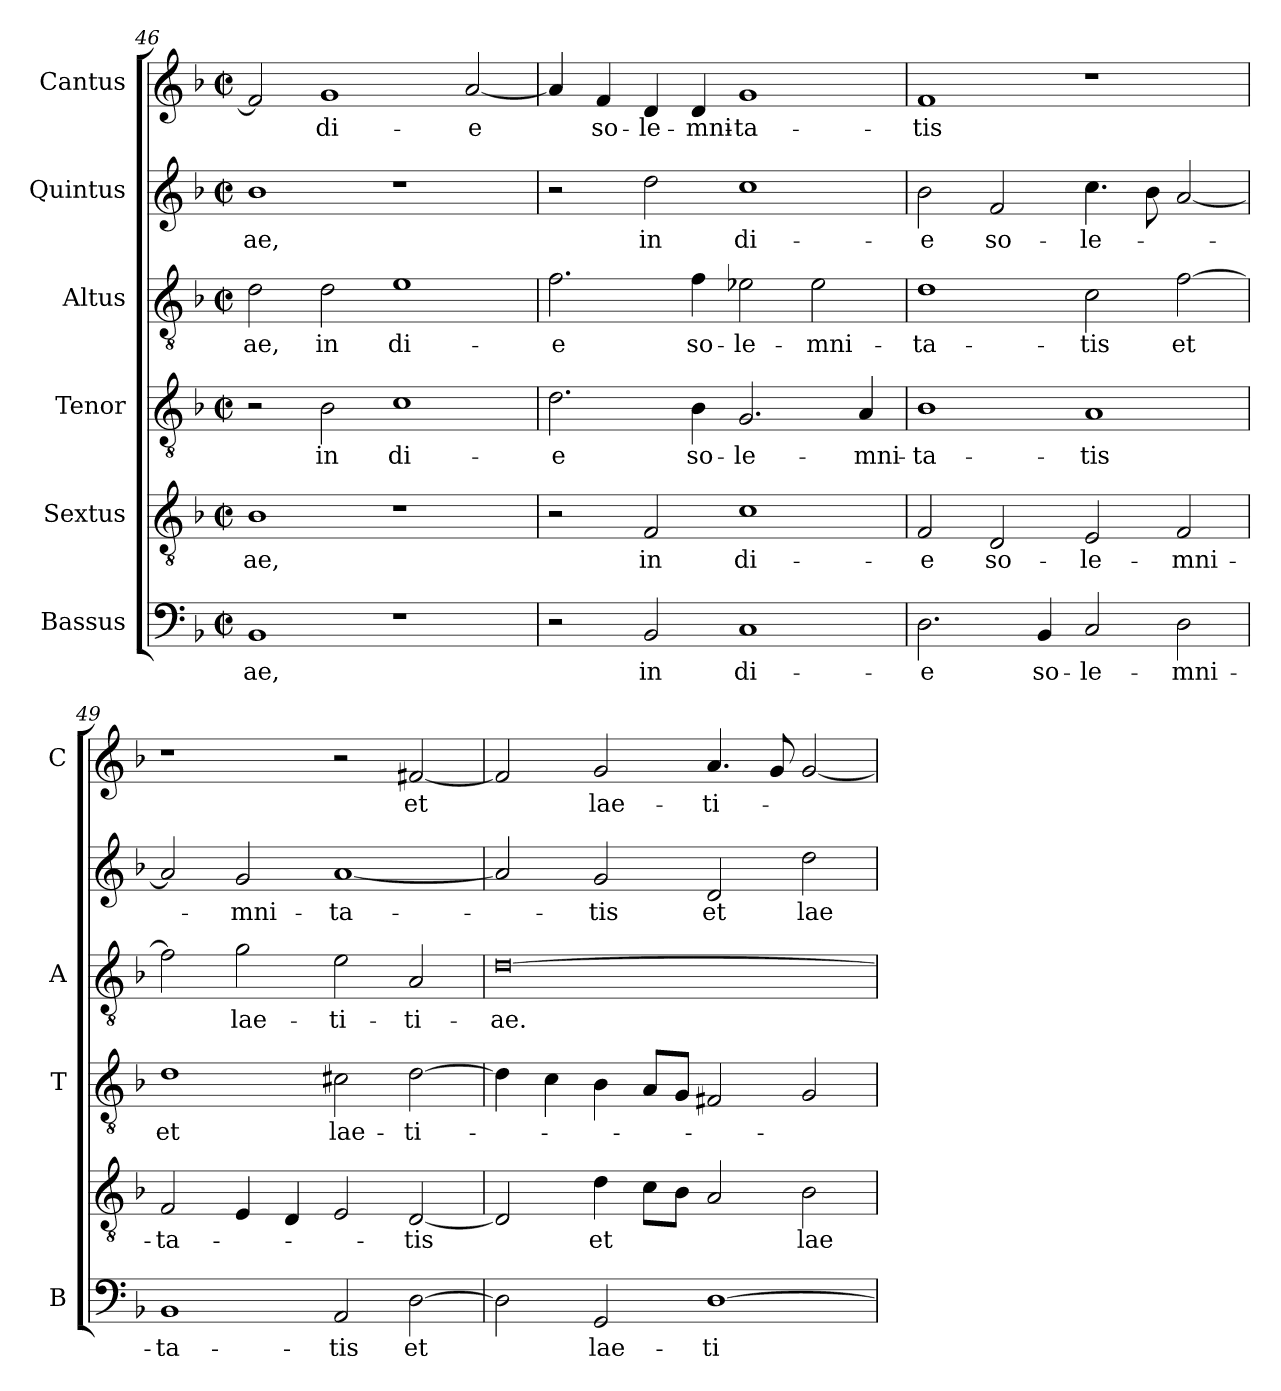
**kern	**text	**kern	**text	**kern	**text	**kern	**text	**kern	**text	**kern	**text
*part6	*part6	*part5	*part5	*part4	*part4	*part3	*part3	*part2	*part2	*part1	*part1
*staff6	*staff6	*staff5	*staff5	*staff4	*staff4	*staff3	*staff3	*staff2	*staff2	*staff1	*staff1
*I"Bassus	*	*I"Sextus	*	*I"Tenor	*	*I"Altus	*	*I"Quintus	*	*I"Cantus	*
*I'B	*	*	*	*I'T	*	*I'A	*	*	*	*I'C	*
*clefF4	*	*clefGv2	*	*clefGv2	*	*clefGv2	*	*clefG2	*	*clefG2	*
*k[b-]	*	*k[b-]	*	*k[b-]	*	*k[b-]	*	*k[b-]	*	*k[b-]	*
*F:	*	*F:	*	*F:	*	*F:	*	*F:	*	*F:	*
*M2/2	*	*M2/2	*	*M2/2	*	*M2/2	*	*M2/2	*	*M2/2	*
*met(c|)	*	*met(c|)	*	*met(c|)	*	*met(c|)	*	*met(c|)	*	*met(c|)	*
=46	=46	=46	=46	=46	=46	=46	=46	=46	=46	=46	=46
1BB-	-ae,	1B-	-ae,	2r	.	2d\	-ae,	1b-	-ae,	2f/]	.
.	.	.	.	2B-\	in	2d\	in	.	.	1g	di-
1r	.	1r	.	1c	di-	1e	di-	1r	.	.	.
.	.	.	.	.	.	.	.	.	.	[2a/	-e
=47	=47	=47	=47	=47	=47	=47	=47	=47	=47	=47	=47
2r	.	2r	.	2.d\	-e	2.f\	-e	2r	.	4a/]	.
.	.	.	.	.	.	.	.	.	.	4f/	so-
2BB-/	in	2F/	in	.	.	.	.	2dd\	in	4d/	-le-
.	.	.	.	4B-\	so-	4f\	so-	.	.	4d/	-mni-
1C	di-	1c	di-	2.G/	-le-	2e-X\	-le-	1cc	di-	1g	-ta-
.	.	.	.	.	.	2e-\	-mni-	.	.	.	.
.	.	.	.	4A/	-mni-	.	.	.	.	.	.
!!LO:LB:g=z
=48	=48	=48	=48	=48	=48	=48	=48	=48	=48	=48	=48
2.D\	-e	2F/	-e	1B-	-ta-	1d	-ta-	2b-\	-e	1f	-tis
.	.	2D/	so-	.	.	.	.	2f/	so-	.	.
4BB-/	so-	.	.	.	.	.	.	.	.	.	.
2C/	-le-	2E/	-le-	1A	-tis	2c\	-tis	4.cc\	-le-	1r	.
.	.	.	.	.	.	.	.	8b-\	.	.	.
2D\	-mni-	2F/	-mni-	.	.	[2f\	et	[2a/	.	.	.
=49	=49	=49	=49	=49	=49	=49	=49	=49	=49	=49	=49
1BB-	-ta-	2F/	-ta-	1d	et	2f\]	.	2a/]	.	1r	.
.	.	4E/	.	.	.	2g\	lae-	2g/	-mni-	.	.
.	.	4D/	.	.	.	.	.	.	.	.	.
2AA/	-tis	2E/	.	2c#X\	lae-	2e\	-ti-	[1a	-ta-	2r	.
[2D\	et	[2D/	-tis	[2d\	-ti-	2A/	-ti-	.	.	[2f#X/	et
=50	=50	=50	=50	=50	=50	=50	=50	=50	=50	=50	=50
2D\]	.	2D/]	.	4d\]	.	[0d	-ae.	2a/]	.	2f#/]	.
.	.	.	.	4c\	.	.	.	.	.	.	.
2GG/	lae-	4d\	et	4B-\	.	.	.	2g/	-tis	2g/	lae-
.	.	8c\L	.	8A/L	.	.	.	.	.	.	.
.	.	8B-\J	.	8G/J	.	.	.	.	.	.	.
[1D	-ti-	2A/	.	2F#X/	.	.	.	2d/	et	4.a/	-ti-
.	.	.	.	.	.	.	.	.	.	8g/	.
.	.	2B-\	lae-	2G/	.	.	.	2dd\	lae-	[2g/	.
=	=	=	=	=	=	=	=	=	=	=	=
*-	*-	*-	*-	*-	*-	*-	*-	*-	*-	*-	*-
